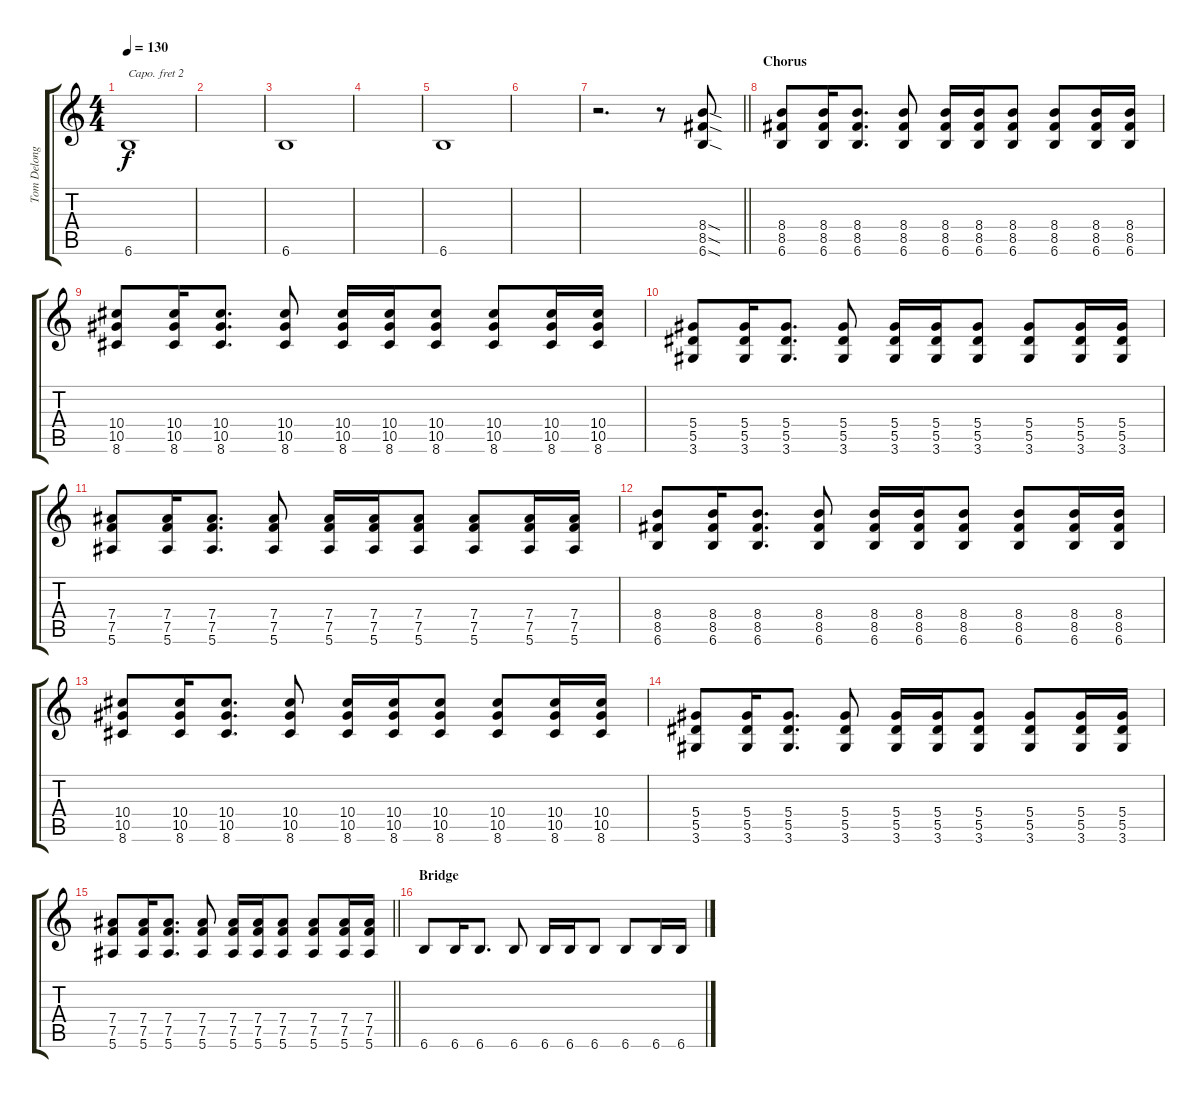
\track ("Tom Delonge [Guitar]" "Tom Delong") {instrument distortionguitar}
\staff {score tabs}
\capo 2
\tuning (Eb4 Bb3 Gb3 Db3 Ab2 Eb2) {hide}
\ts (4 4)
\tempo 130
\clef g2
\ks c
6.6.1{dy f} |
|
6.6.1 |
|
6.6.1 |
|
\barLineRight lightlight
r.2{d} r.8 (8.4{sod} 8.5{sod} 6.6{sod}).8 |
\section ("" "Chorus")
(8.4 8.5 6.6).8 (8.4 8.5 6.6).16 (8.4 8.5 6.6).8{d} (8.4 8.5 6.6).8 (8.4 8.5 6.6).16 (8.4 8.5 6.6).16 (8.4 8.5 6.6).8 (8.4 8.5 6.6).8 (8.4 8.5 6.6).16 (8.4 8.5 6.6).16 |
(10.4 10.5 8.6).8 (10.4 10.5 8.6).16 (10.4 10.5 8.6).8{d} (10.4 10.5 8.6).8 (10.4 10.5 8.6).16 (10.4 10.5 8.6).16 (10.4 10.5 8.6).8 (10.4 10.5 8.6).8 (10.4 10.5 8.6).16 (10.4 10.5 8.6).16 |
(5.4 5.5 3.6).8 (5.4 5.5 3.6).16 (5.4 5.5 3.6).8{d} (5.4 5.5 3.6).8 (5.4 5.5 3.6).16 (5.4 5.5 3.6).16 (5.4 5.5 3.6).8 (5.4 5.5 3.6).8 (5.4 5.5 3.6).16 (5.4 5.5 3.6).16 |
(7.4 7.5 5.6).8 (7.4 7.5 5.6).16 (7.4 7.5 5.6).8{d} (7.4 7.5 5.6).8 (7.4 7.5 5.6).16 (7.4 7.5 5.6).16 (7.4 7.5 5.6).8 (7.4 7.5 5.6).8 (7.4 7.5 5.6).16 (7.4 7.5 5.6).16 |
(8.4 8.5 6.6).8 (8.4 8.5 6.6).16 (8.4 8.5 6.6).8{d} (8.4 8.5 6.6).8 (8.4 8.5 6.6).16 (8.4 8.5 6.6).16 (8.4 8.5 6.6).8 (8.4 8.5 6.6).8 (8.4 8.5 6.6).16 (8.4 8.5 6.6).16 |
(10.4 10.5 8.6).8 (10.4 10.5 8.6).16 (10.4 10.5 8.6).8{d} (10.4 10.5 8.6).8 (10.4 10.5 8.6).16 (10.4 10.5 8.6).16 (10.4 10.5 8.6).8 (10.4 10.5 8.6).8 (10.4 10.5 8.6).16 (10.4 10.5 8.6).16 |
(5.4 5.5 3.6).8 (5.4 5.5 3.6).16 (5.4 5.5 3.6).8{d} (5.4 5.5 3.6).8 (5.4 5.5 3.6).16 (5.4 5.5 3.6).16 (5.4 5.5 3.6).8 (5.4 5.5 3.6).8 (5.4 5.5 3.6).16 (5.4 5.5 3.6).16 |
\barLineRight lightlight
(7.4 7.5 5.6).8 (7.4 7.5 5.6).16 (7.4 7.5 5.6).8{d} (7.4 7.5 5.6).8 (7.4 7.5 5.6).16 (7.4 7.5 5.6).16 (7.4 7.5 5.6).8 (7.4 7.5 5.6).8 (7.4 7.5 5.6).16 (7.4 7.5 5.6).16 |
\section ("" "Bridge")
6.6.8 6.6.16 6.6.8{d} 6.6.8 6.6.16 6.6.16 6.6.8 6.6.8 6.6.16 6.6.16
